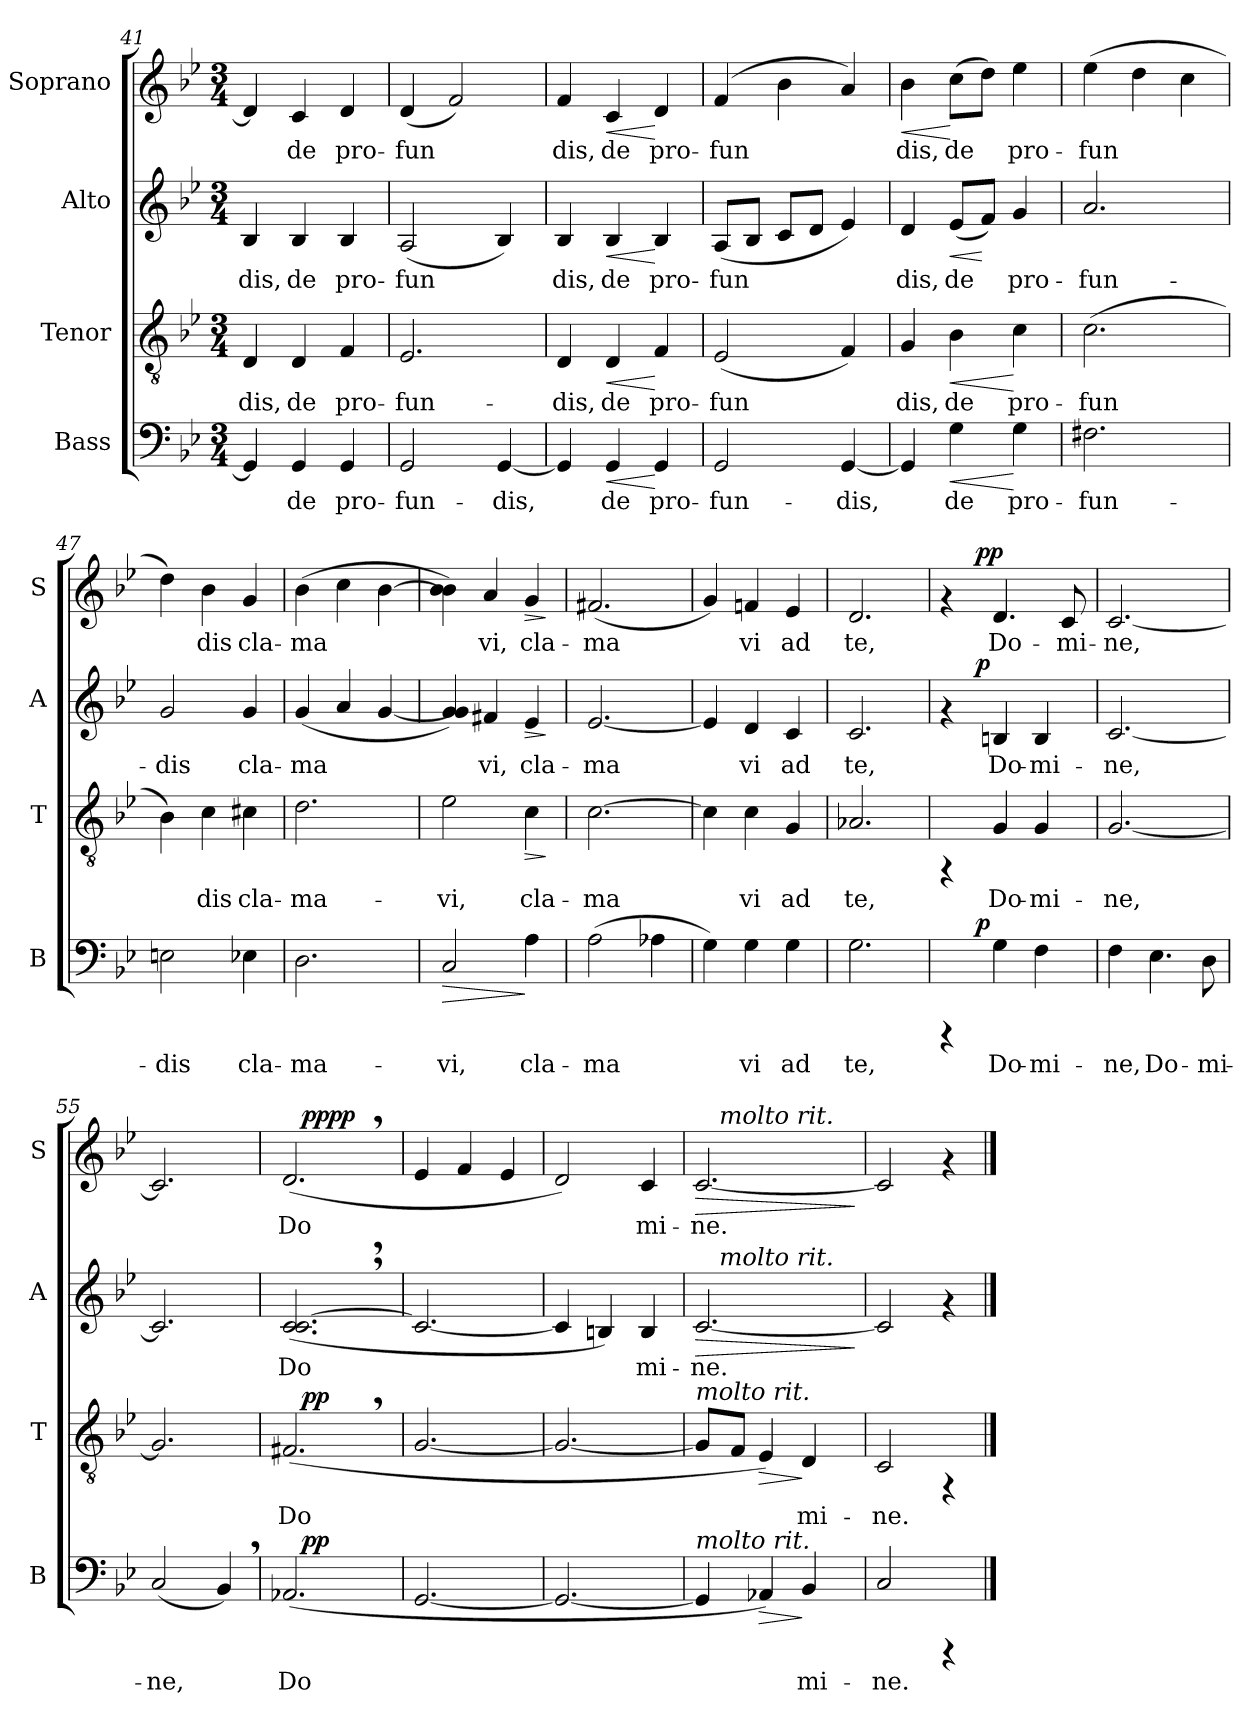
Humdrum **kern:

**kern	**text	**dynam	**kern	**text	**dynam	**kern	**text	**dynam	**kern	**text	**dynam
*part4	*part4	*part4	*part3	*part3	*part3	*part2	*part2	*part2	*part1	*part1	*part1
*staff4	*staff4	*staff4	*staff3	*staff3	*staff3	*staff2	*staff2	*staff2	*staff1	*staff1	*staff1
*I"Bass	*	*	*I"Tenor	*	*	*I"Alto	*	*	*I"Soprano	*	*
*I'B	*	*	*I'T	*	*	*I'A	*	*	*I'S	*	*
*clefF4	*	*	*clefGv2	*	*	*clefG2	*	*	*clefG2	*	*
*k[b-e-]	*	*	*k[b-e-]	*	*	*k[b-e-]	*	*	*k[b-e-]	*	*
*B-:	*	*	*B-:	*	*	*B-:	*	*	*B-:	*	*
*M3/4	*	*	*M3/4	*	*	*M3/4	*	*	*M3/4	*	*
=41	=41	=41	=41	=41	=41	=41	=41	=41	=41	=41	=41
!	!LO:LY:b:cj	!	!	!LO:LY:b:cj	!	!	!LO:LY:b:cj	!	!	!LO:LY:b:cj	!
4GG/]	.	.	4D/	-dis,	.	4B-/	-dis,	.	4d/]	.	.
!	!LO:LY:b:cj	!	!	!LO:LY:b:cj	!	!	!LO:LY:b:cj	!	!	!LO:LY:b:cj	!
4GG/	de	.	4D/	de	.	4B-/	de	.	4c/	de	.
!	!LO:LY:b:cj	!	!	!LO:LY:b:cj	!	!	!LO:LY:b:cj	!	!	!LO:LY:b:cj	!
4GG/	pro-	.	4F/	pro-	.	4B-/	pro-	.	4d/	pro-	.
!!LO:PB:g=z
=42	=42	=42	=42	=42	=42	=42	=42	=42	=42	=42	=42
!	!LO:LY:b:cj	!	!	!LO:LY:b:cj	!	!	!LO:LY:b:cj	!	!	!LO:LY:b:cj	!
2GG/	-fun-	.	2.E-/	-fun-	.	(<2A/	-fun-	.	(<4d/	-fun-	.
!	!	!	!	!	!	!	!	!	!	!LO:LY:b:cj	!
.	.	.	.	.	.	.	.	.	2f/)	--	.
!	!LO:LY:b:cj	!	!	!	!	!	!LO:LY:b:cj	!	!	!	!
[<4GG/	-dis,	.	.	.	.	4B-/)	--	.	.	.	.
=43	=43	=43	=43	=43	=43	=43	=43	=43	=43	=43	=43
!	!LO:LY:b:cj	!	!	!LO:LY:b:cj	!	!	!LO:LY:b:cj	!	!	!LO:LY:b:cj	!
4GG/]	.	.	4D/	-dis,	.	4B-/	-dis,	.	4f/	-dis,	.
!	!LO:LY:b:cj	!LO:HP:b	!	!LO:LY:b:cj	!LO:HP:b	!	!LO:LY:b:cj	!LO:HP:b	!	!LO:LY:b:cj	!LO:HP:b
4GG/	de	<	4D/	de	<	4B-/	de	<	4c/	de	<
!	!LO:LY:b:cj	!	!	!LO:LY:b:cj	!	!	!LO:LY:b:cj	!	!	!LO:LY:b:cj	!
4GG/	pro-	[	4F/	pro-	[	4B-/	pro-	[	4d/	pro-	[
=44	=44	=44	=44	=44	=44	=44	=44	=44	=44	=44	=44
!	!LO:LY:b:cj	!	!	!LO:LY:b:cj	!	!	!LO:LY:b:cj	!	!	!LO:LY:b:cj	!
2GG/	-fun-	.	(<2E-/	-fun-	.	(<8A/L	-fun-	.	(>4f/	-fun-	.
!	!	!	!	!	!	!	!LO:LY:b:cj	!	!	!	!
.	.	.	.	.	.	8B-/J	--	.	.	.	.
!	!	!	!	!	!	!	!LO:LY:b:cj	!	!	!LO:LY:b:cj	!
.	.	.	.	.	.	8c/L	--	.	4b-\	--	.
!	!	!	!	!	!	!	!LO:LY:b:cj	!	!	!	!
.	.	.	.	.	.	8d/J	--	.	.	.	.
!	!LO:LY:b:cj	!	!	!LO:LY:b:cj	!	!	!LO:LY:b:cj	!	!	!LO:LY:b:cj	!
[<4GG/	-dis,	.	4F/)	--	.	4e-/)	--	.	4a/)	--	.
=45	=45	=45	=45	=45	=45	=45	=45	=45	=45	=45	=45
!	!LO:LY:b:cj	!	!	!LO:LY:b:cj	!	!	!LO:LY:b:cj	!	!	!LO:LY:b:cj	!LO:HP:b
4GG/]	.	.	4G/	-dis,	.	4d/	-dis,	.	4b-\	-dis,	<
!	!LO:LY:b:cj	!LO:HP:b	!	!LO:LY:b:cj	!LO:HP:b	!	!LO:LY:b:cj	!LO:HP:b	!	!LO:LY:b:cj	!
4G\	de	<	4B-\	de	<	(<8e-/L	de	<	(>8cc\L	de	[
!	!	!	!	!	!	!	!LO:LY:b:cj	!	!	!LO:LY:b:cj	!
.	.	.	.	.	.	8f/J)	.	[	8dd\J)	.	.
!	!LO:LY:b:cj	!	!	!LO:LY:b:cj	!	!	!LO:LY:b:cj	!	!	!LO:LY:b:cj	!
4G\	pro-	[	4c\	pro-	[	4g/	pro-	.	4ee-\	pro-	.
=46	=46	=46	=46	=46	=46	=46	=46	=46	=46	=46	=46
!	!LO:LY:b:cj	!	!	!LO:LY:b:cj	!	!	!LO:LY:b:cj	!	!	!LO:LY:b:cj	!
2.F#X\	-fun-	.	(>2.c\	-fun-	.	2.a/	-fun-	.	(>4ee-\	-fun-	.
!	!	!	!	!	!	!	!	!	!	!LO:LY:b:cj	!
.	.	.	.	.	.	.	.	.	4dd\	--	.
!	!	!	!	!	!	!	!	!	!	!LO:LY:b:cj	!
.	.	.	.	.	.	.	.	.	4cc\	--	.
=47	=47	=47	=47	=47	=47	=47	=47	=47	=47	=47	=47
!	!LO:LY:b:cj	!	!	!LO:LY:b:cj	!	!	!LO:LY:b:cj	!	!	!LO:LY:b:cj	!
2En\	-dis	.	4B-\)	--	.	2g/	-dis	.	4dd\)	--	.
!	!	!	!	!LO:LY:b:cj	!	!	!	!	!	!LO:LY:b:cj	!
.	.	.	4c\	-dis	.	.	.	.	4b-\	-dis	.
!	!LO:LY:b:cj	!	!	!LO:LY:b:cj	!	!	!LO:LY:b:cj	!	!	!LO:LY:b:cj	!
4E-X\	cla-	.	4c#X\	cla-	.	4g/	cla-	.	4g/	cla-	.
!!LO:LB:g=z
=48	=48	=48	=48	=48	=48	=48	=48	=48	=48	=48	=48
!	!LO:LY:b:cj	!	!	!LO:LY:b:cj	!	!	!LO:LY:b:cj	!	!	!LO:LY:b:cj	!
2.D\	-ma-	.	2.d\	-ma-	.	(<4g/	-ma-	.	(>4b-\	-ma-	.
!	!	!	!	!	!	!	!LO:LY:b:cj	!	!	!LO:LY:b:cj	!
.	.	.	.	.	.	4a/	--	.	4cc\	--	.
!	!	!	!	!	!	!	!LO:LY:b:cj	!	!	!LO:LY:b:cj	!
.	.	.	.	.	.	[<4g/	--	.	[>4b-\	--	.
=49	=49	=49	=49	=49	=49	=49	=49	=49	=49	=49	=49
!	!LO:LY:b:cj	!LO:HP:b	!	!LO:LY:b:cj	!	!	!LO:LY:b:cj	!	!	!LO:LY:b:cj	!
2C/	-vi,	>	2e-\	-vi,	.	4g/ 4g/])	--	.	4b-\ 4b-\])	--	.
!	!	!	!	!	!	!	!LO:LY:b:cj	!	!	!LO:LY:b:cj	!
.	.	.	.	.	.	4f#X/	-vi,	.	4a/	-vi,	.
!	!LO:LY:b:cj	!	!	!LO:LY:b:cj	!LO:HP:b	!	!LO:LY:b:cj	!LO:HP:b	!	!LO:LY:b:cj	!LO:HP:b
4A\	cla-	]	4c\	cla-	>	4e-/	cla-	>	4g/	cla-	>
.	.	.	.	.	]	.	.	]	.	.	]
=50	=50	=50	=50	=50	=50	=50	=50	=50	=50	=50	=50
!	!LO:LY:b:cj	!	!	!LO:LY:b:cj	!	!	!LO:LY:b:cj	!	!	!LO:LY:b:cj	!
(>2A\	-ma-	.	[>2.c\	-ma-	.	[<2.e-/	-ma-	.	(<2.f#X/	-ma-	.
!	!LO:LY:b:cj	!	!	!	!	!	!	!	!	!	!
4A-X\	--	.	.	.	.	.	.	.	.	.	.
=51	=51	=51	=51	=51	=51	=51	=51	=51	=51	=51	=51
!	!LO:LY:b:cj	!	!	!LO:LY:b:cj	!	!	!LO:LY:b:cj	!	!	!LO:LY:b:cj	!
4G\)	--	.	4c\]	--	.	4e-/]	--	.	4g/)	--	.
!	!LO:LY:b:cj	!	!	!LO:LY:b:cj	!	!	!LO:LY:b:cj	!	!	!LO:LY:b:cj	!
4G\	-vi	.	4c\	-vi	.	4d/	-vi	.	4fn/	-vi	.
!	!LO:LY:b:cj	!	!	!LO:LY:b:cj	!	!	!LO:LY:b:cj	!	!	!LO:LY:b:cj	!
4G\	ad	.	4G/	ad	.	4c/	ad	.	4e-/	ad	.
=52	=52	=52	=52	=52	=52	=52	=52	=52	=52	=52	=52
!	!LO:LY:b:cj	!	!	!LO:LY:b:cj	!	!	!LO:LY:b:cj	!	!	!LO:LY:b:cj	!
2.G\	te,	.	2.A-X/	te,	.	2.c/	te,	.	2.d/	te,	.
=53	=53	=53	=53	=53	=53	=53	=53	=53	=53	=53	=53
*^	*	*	*	*	*	*^	*	*	*^	*	*
4rCCC	8.ryy	.	.	4rFF	.	.	4rf	8.ryy	.	.	4rf	8.ryy	.	.
!	!	!	!LO:DY:a	!	!	!	!	!	!	!LO:DY:b	!	!	!	!LO:DY:a
!	!	!	!	!	!	!	!	!	!	!	!	!	!	!LO:DY:n=1:b
.	2ryy	.	p	.	.	.	.	2ryy	.	p	.	2ryy	.	p p
!	!	!LO:LY:b:cj	!	!	!LO:LY:b:cj	!	!	!	!LO:LY:b:cj	!	!	!	!LO:LY:b:cj	!
4G\	.	Do-	.	4G/	Do-	.	4Bn/	.	Do-	.	4.d/	.	Do-	.
!	!	!LO:LY:b:cj	!	!	!LO:LY:b:cj	!	!	!	!LO:LY:b:cj	!	!	!	!	!
4F\	.	-mi-	.	4G/	-mi-	.	4B/	.	-mi-	.	.	.	.	.
!	!	!	!	!	!	!	!	!	!	!	!	!	!LO:LY:b:cj	!
.	.	.	.	.	.	.	.	.	.	.	8c/	.	-mi-	.
.	16ryy	.	.	.	.	.	.	16ryy	.	.	.	16ryy	.	.
=54	=54	=54	=54	=54	=54	=54	=54	=54	=54	=54	=54	=54	=54	=54
!	!	!LO:LY:b:cj	!	!	!LO:LY:b:cj	!	!	!	!LO:LY:b:cj	!	!	!	!LO:LY:b:cj	!
*	*	*	*	*	*	*	*v	*v	*	*	*	*	*	*
*v	*v	*	*	*	*	*	*	*	*	*v	*v	*	*
4F\	-ne,	.	[<2.G/	-ne,	.	[<2.c/	-ne,	.	[<2.c/	-ne,	.
!	!LO:LY:b:cj	!	!	!	!	!	!	!	!	!	!
4.E-\	Do-	.	.	.	.	.	.	.	.	.	.
!	!LO:LY:b:cj	!	!	!	!	!	!	!	!	!	!
8D\	-mi-	.	.	.	.	.	.	.	.	.	.
!!LO:PB:g=z
=55	=55	=55	=55	=55	=55	=55	=55	=55	=55	=55	=55
!	!LO:LY:b:cj	!	!	!LO:LY:b:cj	!	!	!LO:LY:b:cj	!	!	!LO:LY:b:cj	!
(<2C/	-ne,	.	2.G/]	.	.	2.c/]	.	.	2.c/]	.	.
!	!LO:LY:b:cj	!	!	!	!	!	!	!	!	!	!
4BB-,>/)	.	.	.	.	.	.	.	.	.	.	.
=56	=56	=56	=56	=56	=56	=56	=56	=56	=56	=56	=56
!	!LO:LY:b:cj	!	!	!LO:LY:b:cj	!	!	!LO:LY:b:cj	!	!	!LO:LY:b:cj	!
*^	*	*	*^	*	*	*	*	*	*^	*	*
(<2.AA-X/	16ryy	Do-	.	(<2.F#X,>/	16ryy	Do-	.	(<2.c/,> [<2.c/,>	Do-	.	(<2.d,>/	16ryy	Do-	.
!	!	!	!LO:DY:a	!	!	!	!LO:DY:a	!	!	!	!	!	!	!LO:DY:a
!	!	!	!	!	!	!	!	!	!	!	!	!	!	!LO:DY:n=1:b
.	2ryy	.	pp	.	2ryy	.	pp	.	.	.	.	2ryy	.	pp pp
.	8.ryy	.	.	.	8.ryy	.	.	.	.	.	.	8.ryy	.	.
=57	=57	=57	=57	=57	=57	=57	=57	=57	=57	=57	=57	=57	=57	=57
!	!	!LO:LY:b:cj	!	!	!	!LO:LY:b:cj	!	!	!LO:LY:b:cj	!	!	!	!LO:LY:b:cj	!
*v	*v	*	*	*	*	*	*	*	*	*	*v	*v	*	*
*	*	*	*v	*v	*	*	*	*	*	*	*	*
[<2.GG/	--	.	[<2.G/	--	.	2.c/_<	--	.	4e-/	--	.
!	!	!	!	!	!	!	!	!	!	!LO:LY:b:cj	!
.	.	.	.	.	.	.	.	.	4f/	--	.
!	!	!	!	!	!	!	!	!	!	!LO:LY:b:cj	!
.	.	.	.	.	.	.	.	.	4e-/	--	.
=58	=58	=58	=58	=58	=58	=58	=58	=58	=58	=58	=58
!	!LO:LY:b:cj	!	!	!LO:LY:b:cj	!	!	!LO:LY:b:cj	!	!	!LO:LY:b:cj	!
2.GG/_<	--	.	2.G/_<	--	.	4c/]	--	.	2d/)	--	.
!	!	!	!	!	!	!	!LO:LY:b:cj	!	!	!	!
.	.	.	.	.	.	4Bn/)	--	.	.	.	.
!	!	!	!	!	!	!	!LO:LY:b:cj	!	!	!LO:LY:b:cj	!
.	.	.	.	.	.	4B/	-mi-	.	4c/	-mi-	.
=59	=59	=59	=59	=59	=59	=59	=59	=59	=59	=59	=59
!	!	!	!LO:TX:a:i:t=molto rit.	!	!	!	!	!	!	!	!
!LO:TX:a:i:t=molto rit.	!	!	!	!	!	!	!	!	!	!	!
!	!LO:LY:b:cj	!	!	!LO:LY:b:cj	!	!	!LO:LY:b:cj	!LO:HP:b	!	!LO:LY:b:cj	!LO:HP:b
*	*	*	*	*	*	*^	*	*	*^	*	*
4GG/]	--	.	8G/L]	--	.	[<2.c/	16.ryy	-ne.	>	[<2.c/	16.ryy	-ne.	>
!	!	!	!	!	!	!	!	!	!	!	!LO:TX:a:i:t=molto rit.	!	!
!	!	!	!	!	!	!	!LO:TX:a:i:t=molto rit.	!	!	!	!	!	!
.	.	.	.	.	.	.	2ryy	.	.	.	2ryy	.	.
!	!	!	!	!LO:LY:b:cj	!	!	!	!	!	!	!	!	!
.	.	.	8F/J	--	.	.	.	.	.	.	.	.	.
!	!LO:LY:b:cj	!LO:HP:b	!	!LO:LY:b:cj	!LO:HP:b	!	!	!	!	!	!	!	!
4AA-X/)	--	>	4E-/)	--	>	.	.	.	.	.	.	.	.
!	!LO:LY:b:cj	!	!	!LO:LY:b:cj	!	!	!	!	!	!	!	!	!
4BB-/	-mi-	]	4D/	-mi-	]	.	.	.	.	.	.	.	.
.	.	.	.	.	.	.	8ryy	.	.	.	8ryy	.	.
.	.	.	.	.	.	.	32ryy	.	.	.	32ryy	.	.
.	.	.	.	.	.	.	.	.	]	.	.	.	]
=60	=60	=60	=60	=60	=60	=60	=60	=60	=60	=60	=60	=60	=60
!	!LO:LY:b:cj	!	!	!LO:LY:b:cj	!	!	!	!LO:LY:b:cj	!	!	!	!LO:LY:b:cj	!
*	*	*	*	*	*	*v	*v	*	*	*	*	*	*
*	*	*	*	*	*	*	*	*	*v	*v	*	*
2C/	-ne.	.	2C/	-ne.	.	2c/]	.	.	2c/]	.	.
4rCCC	.	.	4rFF	.	.	4rf	.	.	4rf	.	.
==	==	==	==	==	==	==	==	==	==	==	==
*-	*-	*-	*-	*-	*-	*-	*-	*-	*-	*-	*-
